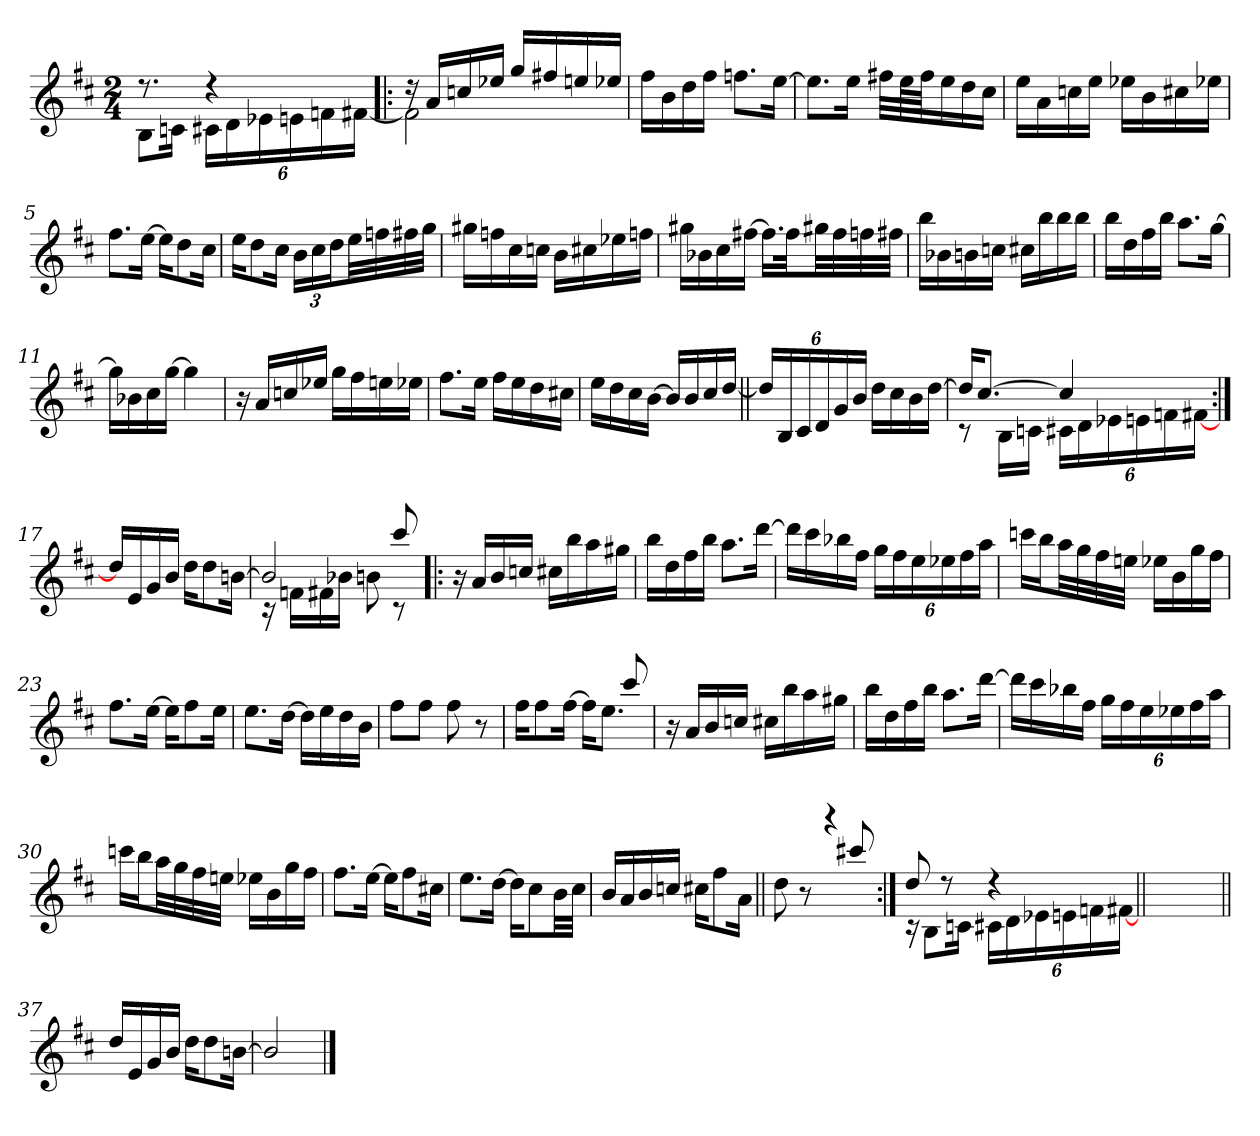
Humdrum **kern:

**kern
*part1
*staff1
*clefG2
*k[f#c#]
*D:
*M2/4
=
*^
8.rdd	8B\L
.	16cn\Jk
4rdd	24c#X\LL
.	24d\
.	24e-X\
.	24en\
.	24fn\
.	[<24f#X\JJ
=1!|:	=1!|:
16rdd	2f#\]
16a/LL	.
16ccn/	.
16ee-X/JJ	.
16gg/LL	.
16ff#X/	.
16een/	.
16ee-X/JJ	.
*v	*v
=2
16ff#\LL
16b\
16dd\
16ff#\JJ
8.ffn\L
[16ee\Jk
=3
8.ee\L]
16ee\Jk
32ff#X\LLL
64ee\L
64ff#\JJ
16ee\
16dd\
16cc#\JJ
!!LO:LB:g=z
=4
16ee\LL
16a\
16ccn\
16ee\JJ
16ee-X\LL
16b\
16cc#X\
16ee-X\JJ
=5
8.ff#\L
[16ee\Jk
16ee\KL]
8dd\
16cc#\Jk
=6
16ee\KL
8dd\
16cc#\Jk
24b\LL
24cc#\
24dd\J
32ee\LL
32ffn\
32ff#X\
32gg\JJJ
=7
16gg#X\LL
16ffn\
16cc#\
16ccn\JJ
16b\LL
16cc#X\
16ee-X\
16ffn\JJ
!!LO:LB:g=z
=8
16gg#X\LL
16b-X\
16cc#\
[16ff#X\JJ
16.ff#\LL]
32ff#\Jk
32gg#X\LL
32ff#\
32ffn\
32ff#X\JJJ
=9
16bb\LL
16b-X\
16bn\
16ccn\JJ
16cc#X\LL
16bb\
16bb\
16bb\JJ
=10
16bb\LL
16dd\
16ff#\
16bb\JJ
8.aa\L
[16gg\Jk
=11
16gg\LL]
16b-X\
16cc#\
[16gg\JJ
4gg\]
=12
16r
16a/LL
16ccn/
16ee-X/JJ
16gg\LL
16ff#\
16een\
16ee-X\JJ
!!LO:LB:g=z
=13
8.ff#\L
16ee\Jk
16ff#\LL
16ee\
16dd\
16cc#X\JJ
=14
16ee\LL
16dd\
16cc#\
[16b\JJ
16b/LL]
16b/
16cc#/
[16dd/JJ
=15||
24dd/LL]
24B/
24c#/
24d/
24g/
24b/JJ
16dd\LL
16cc#\
16b\
[16dd\JJ
=16
*^
16dd/KL]	8rc
[>8.cc#/J	.
.	16B\LL
.	16cn\JJ
4cc#/]	24c#X\LL
.	24d\
.	24e-X\
.	24en\
.	24fn\
.	[<24f#X\JJ
*v	*v
!!LO:LB:g=z
=17:|!
16dd/LL]
16e/
16g/
16b/JJ
16dd\KL
8dd\
[16bn\Jk
=18
*^
*	*^
2b/]	16rc	4.ryy
.	16fn\LL	.
.	16f#X\	.
.	16b-X\JJ	.
.	8bn\	.
.	8rc	8ccc#!/
*v	*v	*v
=19!|:
16r
16a/LL
16b/
16ccn/JJ
16cc#X\LL
16bb\
16aa\
16gg#X\JJ
=20
16bb\LL
16dd\
16ff#\
16bb\JJ
8.aa\L
[16ddd\Jk
!!LO:LB:g=z
=21
16ddd\LL]
16ccc#\
16bb-X\
16ff#\JJ
24gg\LL
24ff#\
24ee\
24ee-X\
24ff#\
24aa\JJ
=22
16cccn\LL
16bb\J
32aa\LL
32gg\
32ff#\
32een\JJJ
16ee-X\LL
16b\
16gg\
16ff#\JJ
=23
8.ff#\L
[16ee\Jk
16ee\KL]
8ff#\
16ee\Jk
=24
8.ee\L
[16dd\Jk
16dd\LL]
16ee\
16dd\
16b\JJ
=25
8ff#\L
8ff#\J
8ff#\
8r
!!LO:LB:g=z
=26
*^
16ff#\KL	4.ryy
8ff#\	.
[>16ff#\Jk	.
16ff#\KL]	.
8.ee\J	.
.	8ccc#!/
*v	*v
=27
16r
16a/LL
16b/
16ccn/JJ
16cc#X\LL
16bb\
16aa\
16gg#X\JJ
=28
16bb\LL
16dd\
16ff#\
16bb\JJ
8.aa\L
[16ddd\Jk
=29
16ddd\LL]
16ccc#\
16bb-X\
16ff#\JJ
24gg\LL
24ff#\
24ee\
24ee-X\
24ff#\
24aa\JJ
!!LO:LB:g=z
=30
16cccn\LL
16bb\J
32aa\LL
32gg\
32ff#\
32een\JJJ
16ee-X\LL
16b\
16gg\
16ff#\JJ
=31
8.ff#\L
[16ee\Jk
16ee\KL]
8ff#\
16cc#X\Jk
=32
8.ee\L
[16dd\Jk
16dd\KL]
8cc#\
32b\LL
32cc#\JJJ
=33
16b/LL
16a/
16b/
16ccn/JJ
16cc#X\KL
8ff#\
16a\Jk
!!LO:LB:g=z
=34||
*^
8dd\	4.ryy
8r	.
4r	.
.	8ccc#X!/
=35:|!	=35:|!
8dd/	16rc
.	8B\L
8rdd	.
.	16cn\Jk
4rdd	24c#X\LL
.	24d\
.	24e-X\
.	24en\
.	24fn\
.	[<24f#X\JJ
*v	*v
=36||
2ryy
=37||
16dd/LL
16e/
16g/
16b/JJ
16dd\KL
8dd\
[16bn\Jk
=38
2b/]
==
*-
